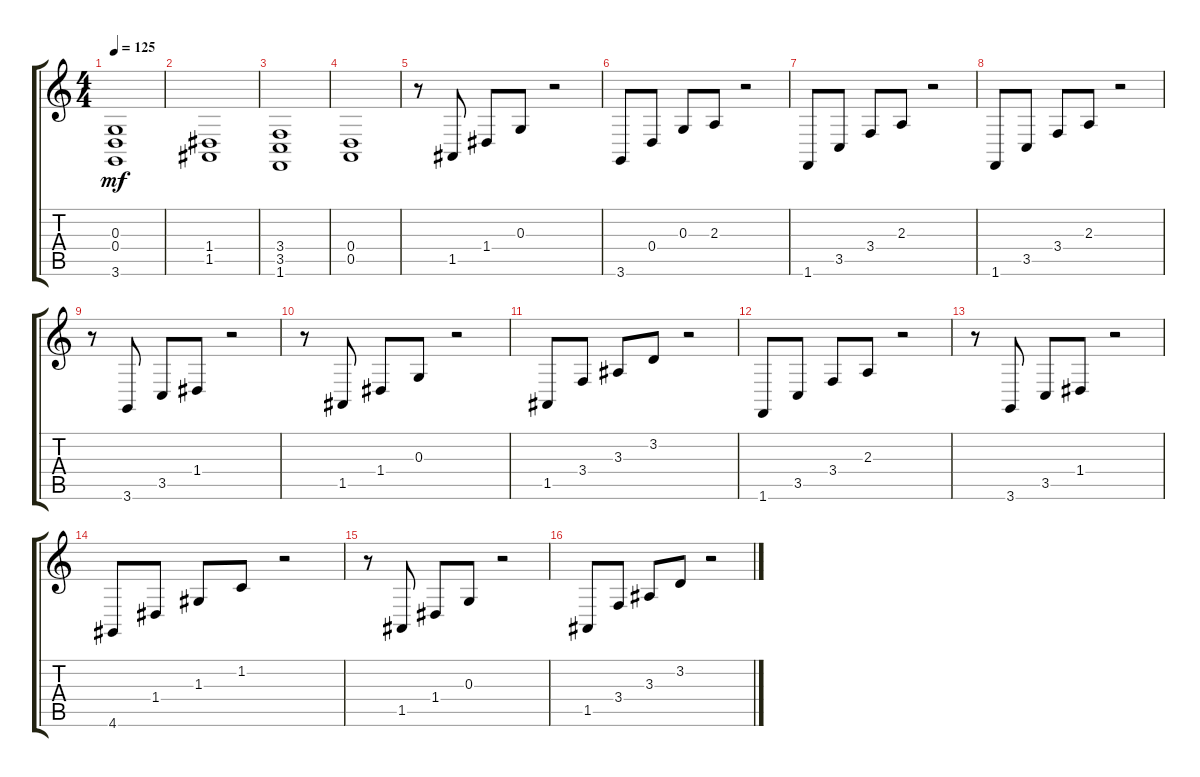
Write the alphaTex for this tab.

\track "" {instrument acousticgrandpiano}
\staff {score tabs}
\tuning (E4 B3 G3 D3 A2 E2) {hide}
\ts (4 4)
\tempo 125
\clef g2
\ks c
(0.3 0.4 3.6).1{dy mf} |
(1.4 1.5).1 |
(3.4 3.5 1.6).1 |
(0.4 0.5).1 |
r.8 1.5.8 1.4.8 0.3.8 r.2 |
3.6.8 0.4.8 0.3.8 2.3.8 r.2 |
1.6.8 3.5.8 3.4.8 2.3.8 r.2 |
1.6.8 3.5.8 3.4.8 2.3.8 r.2 |
r.8 3.6.8 3.5.8 1.4.8 r.2 |
r.8 1.5.8 1.4.8 0.3.8 r.2 |
1.5.8 3.4.8 3.3.8 3.2.8 r.2 |
1.6.8 3.5.8 3.4.8 2.3.8 r.2 |
r.8 3.6.8 3.5.8 1.4.8 r.2 |
4.6.8 1.4.8 1.3.8 1.2.8 r.2 |
r.8 1.5.8 1.4.8 0.3.8 r.2 |
1.5.8 3.4.8 3.3.8 3.2.8 r.2
